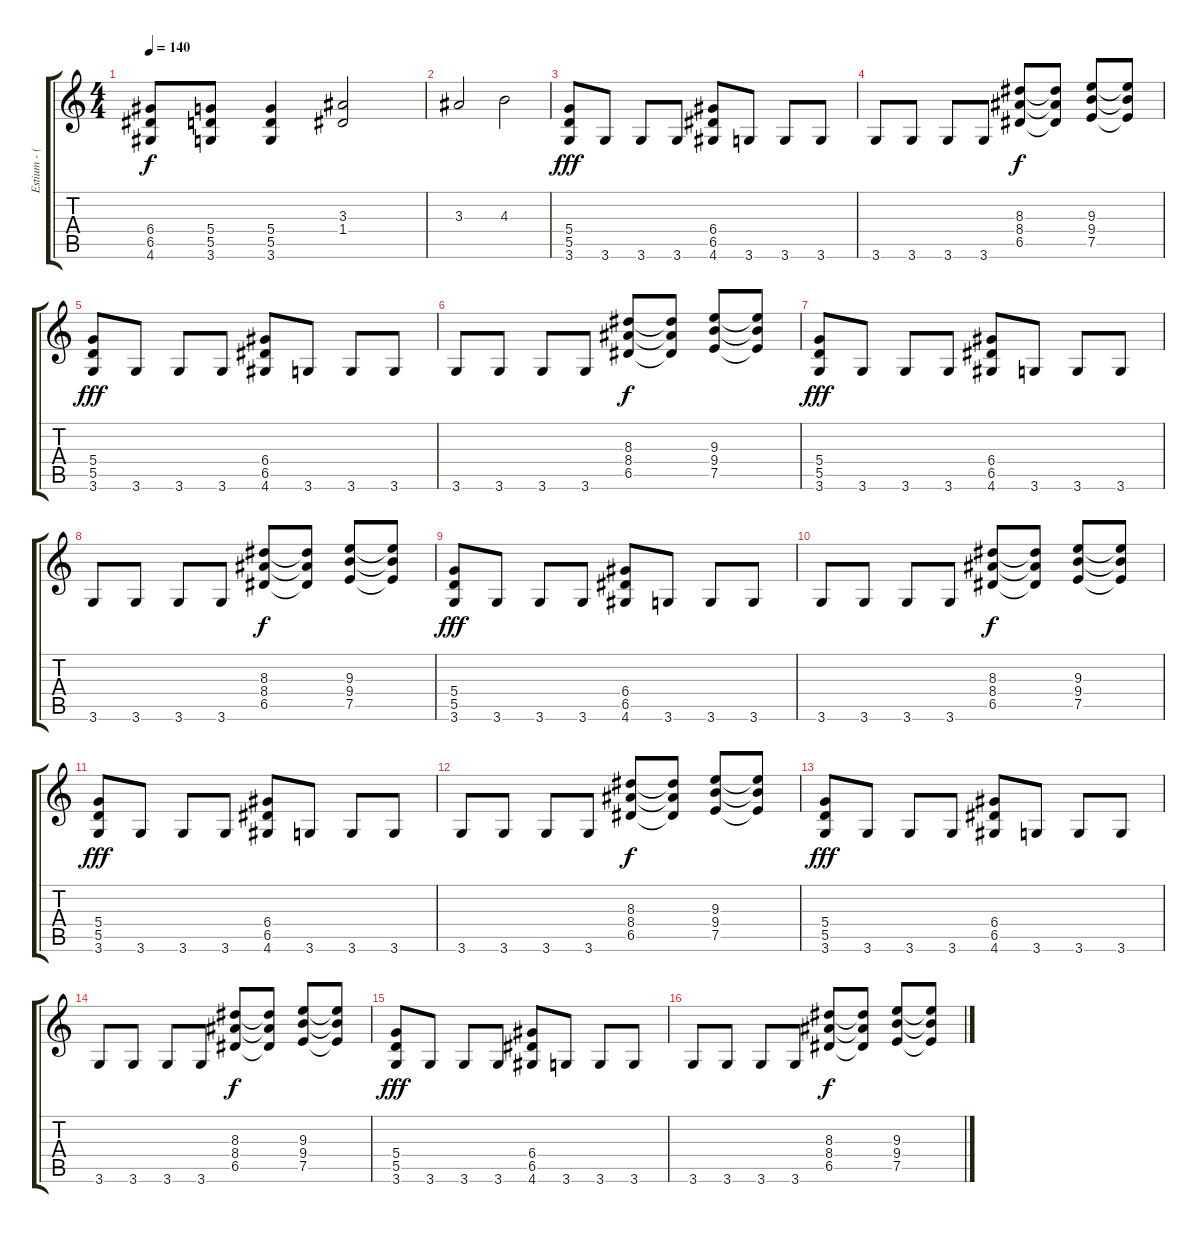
\track ("Estium - (Backing Guitars)" "Estium - (") {instrument distortionguitar}
\staff {score tabs}
\tuning (E4 B3 G3 D3 A2 E2) {hide}
\ts (4 4)
\tempo 140
\clef g2
\ks c
(6.4 6.5 4.6).8{dy f} (5.4 5.5 3.6).8 (5.4 5.5 3.6).4 (3.3 1.4).2 |
3.3.2 4.3.2 |
(5.4 5.5 3.6).8{dy fff} 3.6.8 3.6.8 3.6.8 (6.4 6.5 4.6).8 3.6.8 3.6.8 3.6.8 |
3.6.8 3.6.8 3.6.8 3.6.8 (8.3 8.4 6.5).8{dy f} (8.3{t} 8.4{t} 6.5{t}).8 (9.3 9.4 7.5).8 (9.3{t} 9.4{t} 7.5{t}).8 |
(5.4 5.5 3.6).8{dy fff} 3.6.8 3.6.8 3.6.8 (6.4 6.5 4.6).8 3.6.8 3.6.8 3.6.8 |
3.6.8 3.6.8 3.6.8 3.6.8 (8.3 8.4 6.5).8{dy f} (8.3{t} 8.4{t} 6.5{t}).8 (9.3 9.4 7.5).8 (9.3{t} 9.4{t} 7.5{t}).8 |
(5.4 5.5 3.6).8{dy fff} 3.6.8 3.6.8 3.6.8 (6.4 6.5 4.6).8 3.6.8 3.6.8 3.6.8 |
3.6.8 3.6.8 3.6.8 3.6.8 (8.3 8.4 6.5).8{dy f} (8.3{t} 8.4{t} 6.5{t}).8 (9.3 9.4 7.5).8 (9.3{t} 9.4{t} 7.5{t}).8 |
(5.4 5.5 3.6).8{dy fff} 3.6.8 3.6.8 3.6.8 (6.4 6.5 4.6).8 3.6.8 3.6.8 3.6.8 |
3.6.8 3.6.8 3.6.8 3.6.8 (8.3 8.4 6.5).8{dy f} (8.3{t} 8.4{t} 6.5{t}).8 (9.3 9.4 7.5).8 (9.3{t} 9.4{t} 7.5{t}).8 |
(5.4 5.5 3.6).8{dy fff} 3.6.8 3.6.8 3.6.8 (6.4 6.5 4.6).8 3.6.8 3.6.8 3.6.8 |
3.6.8 3.6.8 3.6.8 3.6.8 (8.3 8.4 6.5).8{dy f} (8.3{t} 8.4{t} 6.5{t}).8 (9.3 9.4 7.5).8 (9.3{t} 9.4{t} 7.5{t}).8 |
(5.4 5.5 3.6).8{dy fff} 3.6.8 3.6.8 3.6.8 (6.4 6.5 4.6).8 3.6.8 3.6.8 3.6.8 |
3.6.8 3.6.8 3.6.8 3.6.8 (8.3 8.4 6.5).8{dy f} (8.3{t} 8.4{t} 6.5{t}).8 (9.3 9.4 7.5).8 (9.3{t} 9.4{t} 7.5{t}).8 |
(5.4 5.5 3.6).8{dy fff} 3.6.8 3.6.8 3.6.8 (6.4 6.5 4.6).8 3.6.8 3.6.8 3.6.8 |
3.6.8 3.6.8 3.6.8 3.6.8 (8.3 8.4 6.5).8{dy f} (8.3{t} 8.4{t} 6.5{t}).8 (9.3 9.4 7.5).8 (9.3{t} 9.4{t} 7.5{t}).8
